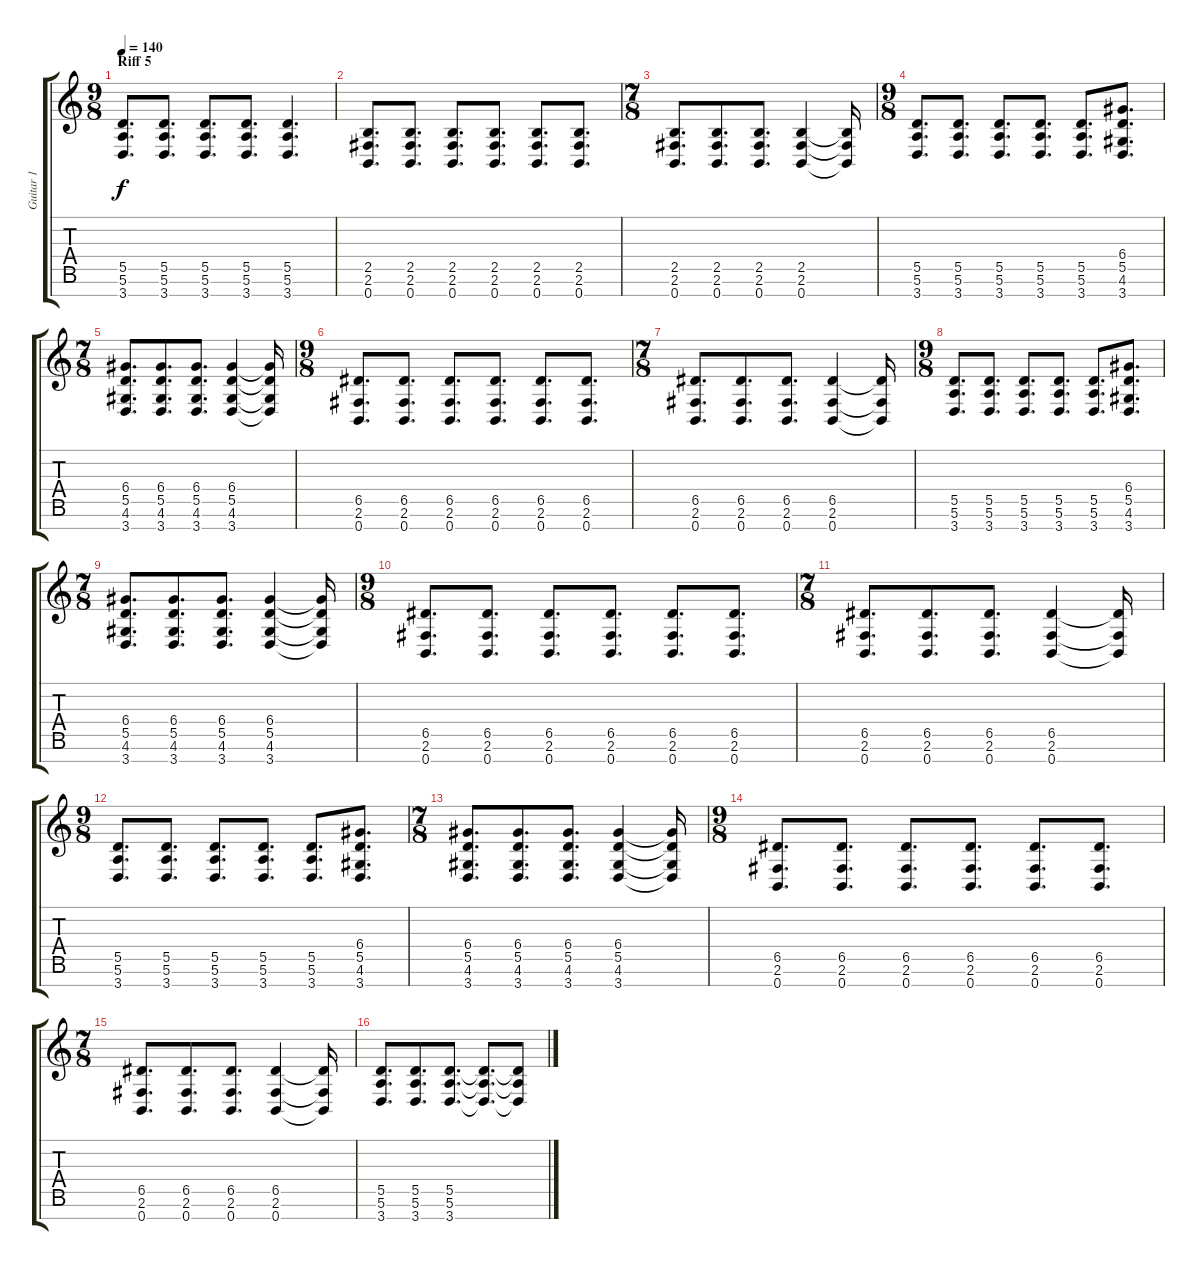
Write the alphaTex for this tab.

\track ("Guitar 1" "Guitar 1") {instrument distortionguitar}
\staff {score tabs}
\tuning (E4 B3 G3 D3 A2 E2 B1) {hide}
\ts (9 8)
\section ("" "Riff 5")
\tempo 140
\clef g2
\ks c
(5.5 5.6 3.7).8{d dy f} (5.5 5.6 3.7).8{d} (5.5 5.6 3.7).8{d} (5.5 5.6 3.7).8{d} (5.5 5.6 3.7).4{d} |
(2.5 2.6 0.7).8{d} (2.5 2.6 0.7).8{d} (2.5 2.6 0.7).8{d} (2.5 2.6 0.7).8{d} (2.5 2.6 0.7).8{d} (2.5 2.6 0.7).8{d} |
\ts (7 8)
(2.5 2.6 0.7).8{d} (2.5 2.6 0.7).8{d} (2.5 2.6 0.7).8{d} (2.5 2.6 0.7).4 (2.5{t} 2.6{t} 0.7{t}).16 |
\ts (9 8)
(5.5 5.6 3.7).8{d} (5.5 5.6 3.7).8{d} (5.5 5.6 3.7).8{d} (5.5 5.6 3.7).8{d} (5.5 5.6 3.7).8{d} (6.4 5.5 4.6 3.7).8{d} |
\ts (7 8)
(6.4 5.5 4.6 3.7).8{d} (6.4 5.5 4.6 3.7).8{d} (6.4 5.5 4.6 3.7).8{d} (6.4 5.5 4.6 3.7).4 (6.4{t} 5.5{t} 4.6{t} 3.7{t}).16 |
\ts (9 8)
(6.5 2.6 0.7).8{d} (6.5 2.6 0.7).8{d} (6.5 2.6 0.7).8{d} (6.5 2.6 0.7).8{d} (6.5 2.6 0.7).8{d} (6.5 2.6 0.7).8{d} |
\ts (7 8)
(6.5 2.6 0.7).8{d} (6.5 2.6 0.7).8{d} (6.5 2.6 0.7).8{d} (6.5 2.6 0.7).4 (6.5{t} 2.6{t} 0.7{t}).16 |
\ts (9 8)
(5.5 5.6 3.7).8{d} (5.5 5.6 3.7).8{d} (5.5 5.6 3.7).8{d} (5.5 5.6 3.7).8{d} (5.5 5.6 3.7).8{d} (6.4 5.5 4.6 3.7).8{d} |
\ts (7 8)
(6.4 5.5 4.6 3.7).8{d} (6.4 5.5 4.6 3.7).8{d} (6.4 5.5 4.6 3.7).8{d} (6.4 5.5 4.6 3.7).4 (6.4{t} 5.5{t} 4.6{t} 3.7{t}).16 |
\ts (9 8)
(6.5 2.6 0.7).8{d} (6.5 2.6 0.7).8{d} (6.5 2.6 0.7).8{d} (6.5 2.6 0.7).8{d} (6.5 2.6 0.7).8{d} (6.5 2.6 0.7).8{d} |
\ts (7 8)
(6.5 2.6 0.7).8{d} (6.5 2.6 0.7).8{d} (6.5 2.6 0.7).8{d} (6.5 2.6 0.7).4 (6.5{t} 2.6{t} 0.7{t}).16 |
\ts (9 8)
(5.5 5.6 3.7).8{d} (5.5 5.6 3.7).8{d} (5.5 5.6 3.7).8{d} (5.5 5.6 3.7).8{d} (5.5 5.6 3.7).8{d} (6.4 5.5 4.6 3.7).8{d} |
\ts (7 8)
(6.4 5.5 4.6 3.7).8{d} (6.4 5.5 4.6 3.7).8{d} (6.4 5.5 4.6 3.7).8{d} (6.4 5.5 4.6 3.7).4 (6.4{t} 5.5{t} 4.6{t} 3.7{t}).16 |
\ts (9 8)
(6.5 2.6 0.7).8{d} (6.5 2.6 0.7).8{d} (6.5 2.6 0.7).8{d} (6.5 2.6 0.7).8{d} (6.5 2.6 0.7).8{d} (6.5 2.6 0.7).8{d} |
\ts (7 8)
(6.5 2.6 0.7).8{d} (6.5 2.6 0.7).8{d} (6.5 2.6 0.7).8{d} (6.5 2.6 0.7).4 (6.5{t} 2.6{t} 0.7{t}).16 |
(5.5 5.6 3.7).8{d} (5.5 5.6 3.7).8{d} (5.5 5.6 3.7).8{d} (5.5{t} 5.6{t} 3.7{t}).8{d} (5.5{t} 5.6{t} 3.7{t}).8
